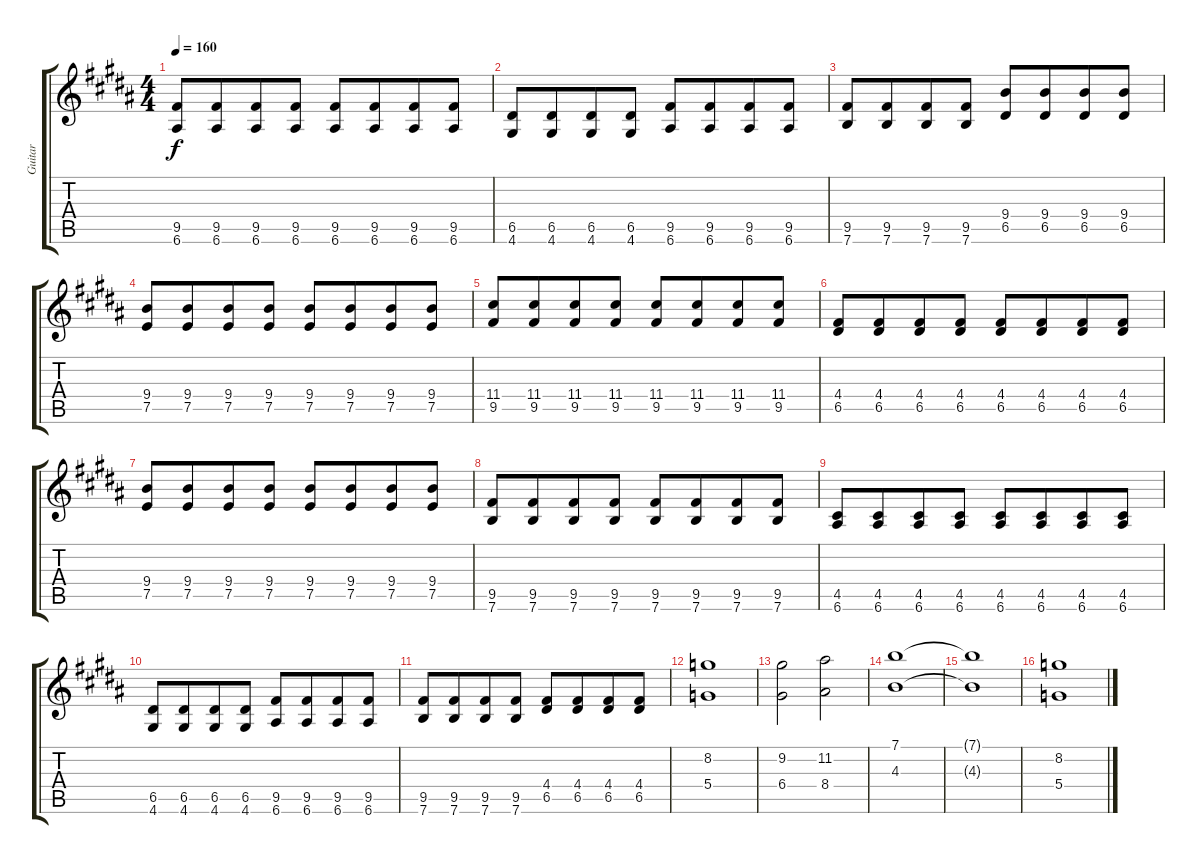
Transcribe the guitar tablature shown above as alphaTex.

\track ("Guitar" "Guitar") {instrument distortionguitar}
\staff {score tabs}
\tuning (E4 B3 G3 D3 A2 E2) {hide}
\ts (4 4)
\tempo 160
\clef g2
\ks b
(9.5 6.6).8{dy f} (9.5 6.6).8{beam merge} (9.5 6.6).8 (9.5 6.6).8 (9.5 6.6).8 (9.5 6.6).8{beam merge} (9.5 6.6).8 (9.5 6.6).8 |
(6.5 4.6).8 (6.5 4.6).8{beam merge} (6.5 4.6).8 (6.5 4.6).8 (9.5 6.6).8 (9.5 6.6).8{beam merge} (9.5 6.6).8 (9.5 6.6).8 |
(9.5 7.6).8 (9.5 7.6).8{beam merge} (9.5 7.6).8 (9.5 7.6).8 (9.4 6.5).8 (9.4 6.5).8{beam merge} (9.4 6.5).8 (9.4 6.5).8 |
(9.4 7.5).8 (9.4 7.5).8{beam merge} (9.4 7.5).8 (9.4 7.5).8 (9.4 7.5).8 (9.4 7.5).8{beam merge} (9.4 7.5).8 (9.4 7.5).8 |
(11.4 9.5).8 (11.4 9.5).8{beam merge} (11.4 9.5).8 (11.4 9.5).8 (11.4 9.5).8 (11.4 9.5).8{beam merge} (11.4 9.5).8 (11.4 9.5).8 |
(4.4 6.5).8 (4.4 6.5).8{beam merge} (4.4 6.5).8 (4.4 6.5).8 (4.4 6.5).8 (4.4 6.5).8{beam merge} (4.4 6.5).8 (4.4 6.5).8 |
(9.4 7.5).8 (9.4 7.5).8{beam merge} (9.4 7.5).8 (9.4 7.5).8 (9.4 7.5).8 (9.4 7.5).8{beam merge} (9.4 7.5).8 (9.4 7.5).8 |
(9.5 7.6).8 (9.5 7.6).8{beam merge} (9.5 7.6).8 (9.5 7.6).8 (9.5 7.6).8 (9.5 7.6).8{beam merge} (9.5 7.6).8 (9.5 7.6).8 |
(4.5 6.6).8 (4.5 6.6).8{beam merge} (4.5 6.6).8 (4.5 6.6).8 (4.5 6.6).8 (4.5 6.6).8{beam merge} (4.5 6.6).8 (4.5 6.6).8 |
(6.5 4.6).8 (6.5 4.6).8{beam merge} (6.5 4.6).8 (6.5 4.6).8 (9.5 6.6).8 (9.5 6.6).8{beam merge} (9.5 6.6).8 (9.5 6.6).8 |
(9.5 7.6).8 (9.5 7.6).8{beam merge} (9.5 7.6).8 (9.5 7.6).8 (4.4 6.5).8 (4.4 6.5).8{beam merge} (4.4 6.5).8 (4.4 6.5).8 |
(8.2 5.4).1 |
(9.2 6.4).2 (11.2 8.4).2 |
(7.1 4.3).1 |
(7.1{t} 4.3{t}).1 |
(8.2 5.4).1
